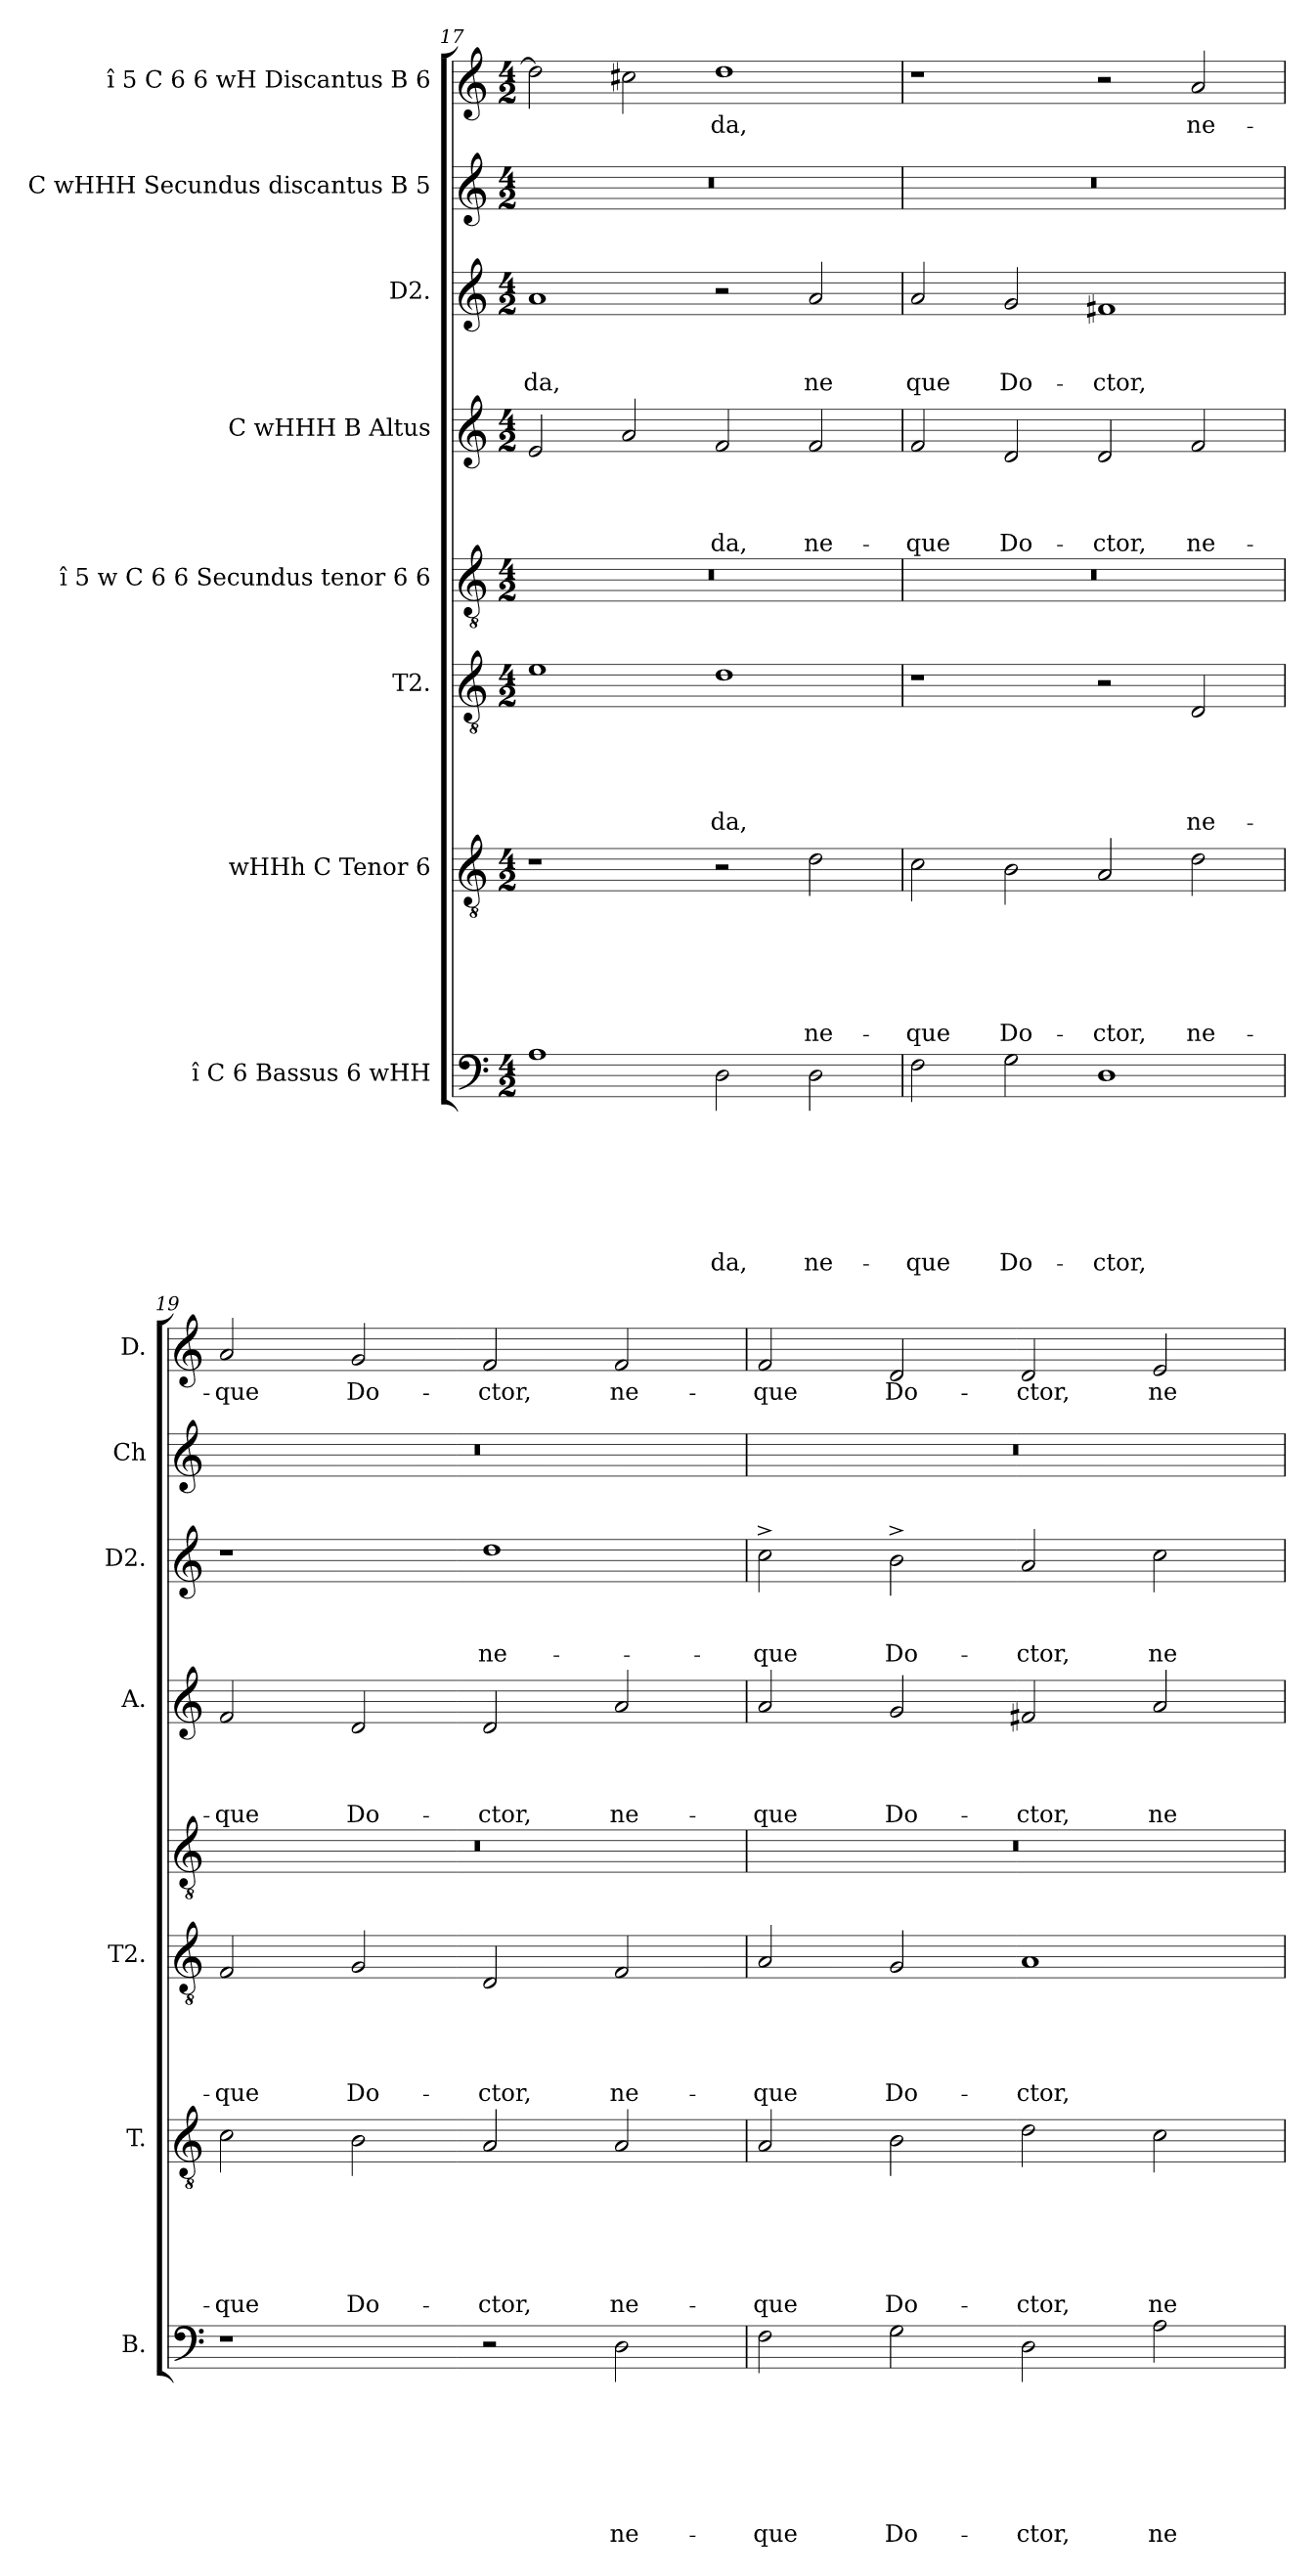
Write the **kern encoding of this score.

**kern	**text	**text	**text	**text	**text	**text	**text	**kern	**text	**text	**text	**text	**text	**text	**kern	**text	**text	**text	**text	**text	**kern	**kern	**text	**text	**text	**text	**kern	**text	**text	**text	**kern	**kern	**text
*part8	*part8	*part8	*part8	*part8	*part8	*part8	*part8	*part7	*part7	*part7	*part7	*part7	*part7	*part7	*part6	*part6	*part6	*part6	*part6	*part6	*part5	*part4	*part4	*part4	*part4	*part4	*part3	*part3	*part3	*part3	*part2	*part1	*part1
*staff8	*staff8	*staff8	*staff8	*staff8	*staff8	*staff8	*staff8	*staff7	*staff7	*staff7	*staff7	*staff7	*staff7	*staff7	*staff6	*staff6	*staff6	*staff6	*staff6	*staff6	*staff5	*staff4	*staff4	*staff4	*staff4	*staff4	*staff3	*staff3	*staff3	*staff3	*staff2	*staff1	*staff1
*I"î C 6 Bassus 6 wHH	*	*	*	*	*	*	*	*I"wHHh C Tenor 6	*	*	*	*	*	*	*I"T2.	*	*	*	*	*	*I"î 5 w C 6 6 Secundus tenor 6 6	*I"C wHHH B Altus	*	*	*	*	*I"D2.	*	*	*	*I"C wHHH Secundus discantus B 5	*I"î 5 C 6 6 wH Discantus B 6	*
*I'B.	*	*	*	*	*	*	*	*I'T.	*	*	*	*	*	*	*I'T2.	*	*	*	*	*	*	*I'A.	*	*	*	*	*I'D2.	*	*	*	*I'Ch	*I'D.	*
*clefF4	*	*	*	*	*	*	*	*clefGv2	*	*	*	*	*	*	*clefGv2	*	*	*	*	*	*clefGv2	*clefG2	*	*	*	*	*clefG2	*	*	*	*clefG2	*clefG2	*
*k[]	*	*	*	*	*	*	*	*k[]	*	*	*	*	*	*	*k[]	*	*	*	*	*	*k[]	*k[]	*	*	*	*	*k[]	*	*	*	*k[]	*k[]	*
*C:	*	*	*	*	*	*	*	*C:	*	*	*	*	*	*	*C:	*	*	*	*	*	*C:	*C:	*	*	*	*	*C:	*	*	*	*C:	*C:	*
*M4/2	*	*	*	*	*	*	*	*M4/2	*	*	*	*	*	*	*M4/2	*	*	*	*	*	*M4/2	*M4/2	*	*	*	*	*M4/2	*	*	*	*M4/2	*M4/2	*
=17	=17	=17	=17	=17	=17	=17	=17	=17	=17	=17	=17	=17	=17	=17	=17	=17	=17	=17	=17	=17	=17	=17	=17	=17	=17	=17	=17	=17	=17	=17	=17	=17	=17
!	!	!	!	!	!	!	!	!	!	!	!	!	!	!	!	!	!	!	!	!	!	!	!	!	!	!	!	!	!	!LO:LY:b	!	!	!
1A	.	.	.	.	.	.	.	1r	.	.	.	.	.	.	1e	.	.	.	.	.	0r	2e/	.	.	.	.	1a	.	.	-da,	0r	2dd\]	.
.	.	.	.	.	.	.	.	.	.	.	.	.	.	.	.	.	.	.	.	.	.	2a/	.	.	.	.	.	.	.	.	.	2cc#\	.
!	!	!	!	!	!	!	!LO:LY:b	!	!	!	!	!	!	!	!	!	!	!	!	!LO:LY:b	!	!	!	!	!	!LO:LY:b	!	!	!	!	!	!	!LO:LY:b
2D\	.	.	.	.	.	.	-da,	2r	.	.	.	.	.	.	1d	.	.	.	.	-da,	.	2f/	.	.	.	-da,	2r	.	.	.	.	1dd	-da,
!	!	!	!	!	!	!	!LO:LY:b	!	!	!	!	!	!	!LO:LY:b	!	!	!	!	!	!	!	!	!	!	!	!LO:LY:b	!	!	!	!LO:LY:b	!	!	!
2D\	.	.	.	.	.	.	ne-	2d\	.	.	.	.	.	ne-	.	.	.	.	.	.	.	2f/	.	.	.	ne-	2a/	.	.	ne	.	.	.
=18	=18	=18	=18	=18	=18	=18	=18	=18	=18	=18	=18	=18	=18	=18	=18	=18	=18	=18	=18	=18	=18	=18	=18	=18	=18	=18	=18	=18	=18	=18	=18	=18	=18
!	!	!	!	!	!	!	!LO:LY:b	!	!	!	!	!	!	!LO:LY:b	!	!	!	!	!	!	!	!	!	!	!	!LO:LY:b	!	!	!	!LO:LY:b	!	!	!
2F\	.	.	.	.	.	.	-que	2c\	.	.	.	.	.	-que	1r	.	.	.	.	.	0r	2f/	.	.	.	-que	2a/	.	.	que	0r	1r	.
!	!	!	!	!	!	!	!LO:LY:b	!	!	!	!	!	!	!LO:LY:b	!	!	!	!	!	!	!	!	!	!	!	!LO:LY:b	!	!	!	!LO:LY:b	!	!	!
2G\	.	.	.	.	.	.	Do-	2B\	.	.	.	.	.	Do-	.	.	.	.	.	.	.	2d/	.	.	.	Do-	2g/	.	.	Do-	.	.	.
!	!	!	!	!	!	!	!LO:LY:b	!	!	!	!	!	!	!LO:LY:b	!	!	!	!	!	!	!	!	!	!	!	!LO:LY:b	!	!	!	!LO:LY:b	!	!	!
1D	.	.	.	.	.	.	-ctor,	2A/	.	.	.	.	.	-ctor,	2r	.	.	.	.	.	.	2d/	.	.	.	-ctor,	1f#X	.	.	-ctor,	.	2r	.
!	!	!	!	!	!	!	!	!	!	!	!	!	!	!LO:LY:b	!	!	!	!	!	!LO:LY:b	!	!	!	!	!	!LO:LY:b	!	!	!	!	!	!	!LO:LY:b
.	.	.	.	.	.	.	.	2d\	.	.	.	.	.	ne-	2D/	.	.	.	.	ne-	.	2f/	.	.	.	ne-	.	.	.	.	.	2a/	ne-
=19	=19	=19	=19	=19	=19	=19	=19	=19	=19	=19	=19	=19	=19	=19	=19	=19	=19	=19	=19	=19	=19	=19	=19	=19	=19	=19	=19	=19	=19	=19	=19	=19	=19
!	!	!	!	!	!	!	!	!	!	!	!	!	!	!LO:LY:b	!	!	!	!	!	!LO:LY:b	!	!	!	!	!	!LO:LY:b	!	!	!	!	!	!	!LO:LY:b
1r	.	.	.	.	.	.	.	2c\	.	.	.	.	.	-que	2F/	.	.	.	.	-que	0r	2f/	.	.	.	-que	1r	.	.	.	0r	2a/	-que
!	!	!	!	!	!	!	!	!	!	!	!	!	!	!LO:LY:b	!	!	!	!	!	!LO:LY:b	!	!	!	!	!	!LO:LY:b	!	!	!	!	!	!	!LO:LY:b
.	.	.	.	.	.	.	.	2B\	.	.	.	.	.	Do-	2G/	.	.	.	.	Do-	.	2d/	.	.	.	Do-	.	.	.	.	.	2g/	Do-
!	!	!	!	!	!	!	!	!	!	!	!	!	!	!LO:LY:b	!	!	!	!	!	!LO:LY:b	!	!	!	!	!	!LO:LY:b	!	!	!	!LO:LY:b	!	!	!LO:LY:b
2r	.	.	.	.	.	.	.	2A/	.	.	.	.	.	-ctor,	2D/	.	.	.	.	-ctor,	.	2d/	.	.	.	-ctor,	1dd	.	.	ne-	.	2f/	-ctor,
!	!	!	!	!	!	!	!LO:LY:b	!	!	!	!	!	!	!LO:LY:b	!	!	!	!	!	!LO:LY:b	!	!	!	!	!	!LO:LY:b	!	!	!	!	!	!	!LO:LY:b
2D\	.	.	.	.	.	.	ne-	2A/	.	.	.	.	.	ne-	2F/	.	.	.	.	ne-	.	2a/	.	.	.	ne-	.	.	.	.	.	2f/	ne-
=20	=20	=20	=20	=20	=20	=20	=20	=20	=20	=20	=20	=20	=20	=20	=20	=20	=20	=20	=20	=20	=20	=20	=20	=20	=20	=20	=20	=20	=20	=20	=20	=20	=20
!	!	!	!	!	!	!	!LO:LY:b	!	!	!	!	!	!	!LO:LY:b	!	!	!	!	!	!LO:LY:b	!	!	!	!	!	!LO:LY:b	!	!	!	!LO:LY:b	!	!	!LO:LY:b
2F\	.	.	.	.	.	.	-que	2A/	.	.	.	.	.	-que	2A/	.	.	.	.	-que	0r	2a/	.	.	.	-que	2cc^>\	.	.	-que	0r	2f/	-que
!	!	!	!	!	!	!	!LO:LY:b	!	!	!	!	!	!	!LO:LY:b	!	!	!	!	!	!LO:LY:b	!	!	!	!	!	!LO:LY:b	!	!	!	!LO:LY:b	!	!	!LO:LY:b
2G\	.	.	.	.	.	.	Do-	2B\	.	.	.	.	.	Do-	2G/	.	.	.	.	Do-	.	2g/	.	.	.	Do-	2b^>\	.	.	Do-	.	2d/	Do-
!	!	!	!	!	!	!	!LO:LY:b	!	!	!	!	!	!	!LO:LY:b	!	!	!	!	!	!LO:LY:b	!	!	!	!	!	!LO:LY:b	!	!	!	!LO:LY:b	!	!	!LO:LY:b
2D\	.	.	.	.	.	.	-ctor,	2d\	.	.	.	.	.	-ctor,	1A	.	.	.	.	-ctor,	.	2f#X/	.	.	.	-ctor,	2a/	.	.	-ctor,	.	2d/	-ctor,
!	!	!	!	!	!	!	!LO:LY:b	!	!	!	!	!	!	!LO:LY:b	!	!	!	!	!	!	!	!	!	!	!	!LO:LY:b	!	!	!	!LO:LY:b	!	!	!LO:LY:b
2A\	.	.	.	.	.	.	ne-	2c\	.	.	.	.	.	ne-	.	.	.	.	.	.	.	2a/	.	.	.	ne-	2cc\	.	.	ne-	.	2e/	ne-
=	=	=	=	=	=	=	=	=	=	=	=	=	=	=	=	=	=	=	=	=	=	=	=	=	=	=	=	=	=	=	=	=	=
*-	*-	*-	*-	*-	*-	*-	*-	*-	*-	*-	*-	*-	*-	*-	*-	*-	*-	*-	*-	*-	*-	*-	*-	*-	*-	*-	*-	*-	*-	*-	*-	*-	*-
